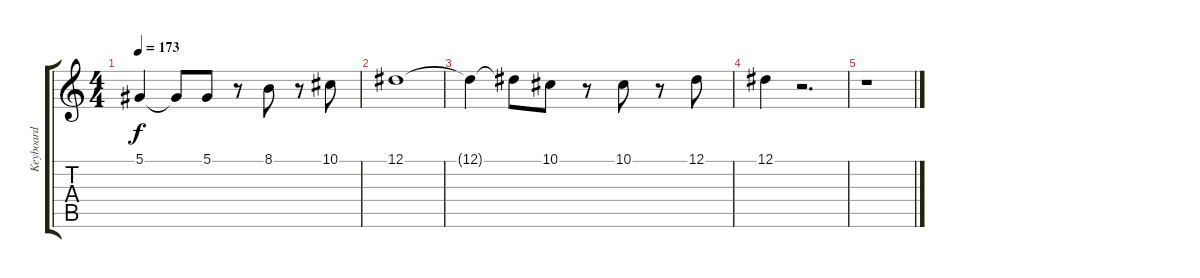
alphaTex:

\track ("Keyboard" "Keyboard") {instrument stringensemble1}
\staff {score tabs}
\tuning (Eb4 Bb3 Gb3 Db3 Ab2 Eb2) {hide}
\ts (4 4)
\tempo 173
\clef g2
\ks c
5.1.4{dy f} 5.1{t}.8 5.1.8 r.8 8.1.8 r.8 10.1.8 |
12.1.1 |
12.1{t}.4 12.1{t}.8 10.1.8 r.8 10.1.8 r.8 12.1.8 |
12.1.4 r.2{d} |
r.1
